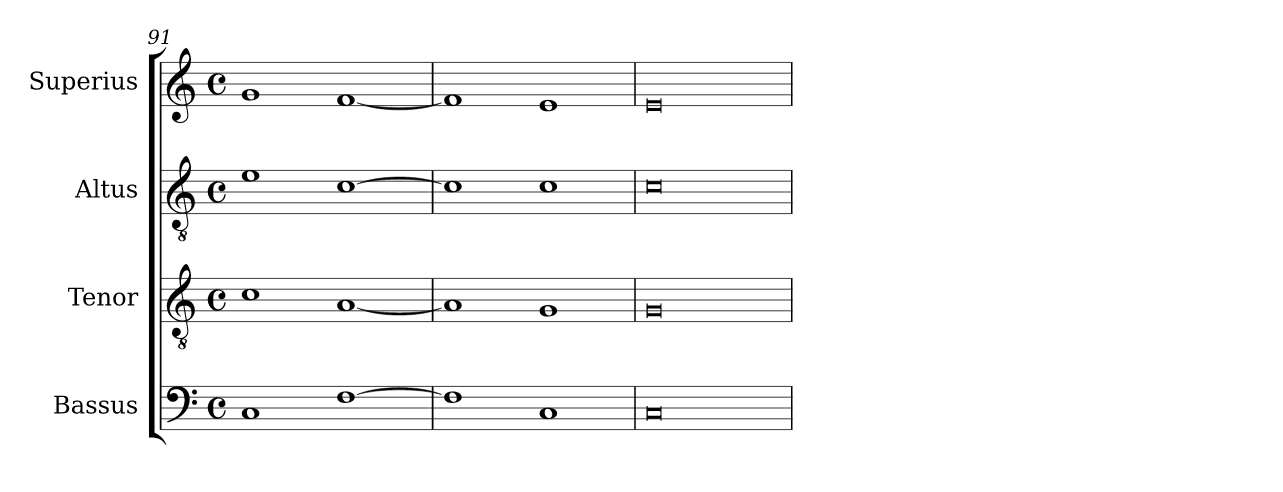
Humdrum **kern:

**kern	**kern	**kern	**kern
*part4	*part3	*part2	*part1
*staff4	*staff3	*staff2	*staff1
*I"Bassus	*I"Tenor	*I"Altus	*I"Superius
*I'B.	*I'T.	*	*I'S.
!!LO:LB:g=z
*clefF4	*clefGv2	*clefGv2	*clefG2
*	*ITrd7c12	*ITrd7c12	*
*k[]	*k[]	*k[]	*k[]
*C:	*C:	*C:	*C:
*M4/4	*M4/4	*M4/4	*M4/4
*met(c)	*met(c)	*met(c)	*met(c)
=91	=91	=91	=91
1Ci	1Ci	1Ei	1gi
[>1Fi	[<1AAi	[>1Ci	[<1fi
=92	=92	=92	=92
1Fi]	1AAi]	1Ci]	1fi]
1Ci	1GGi	1Ci	1ei
=93	=93	=93	=93
0Ci	0GGi	0Ci	0ei
=	=	=	=
*-	*-	*-	*-
